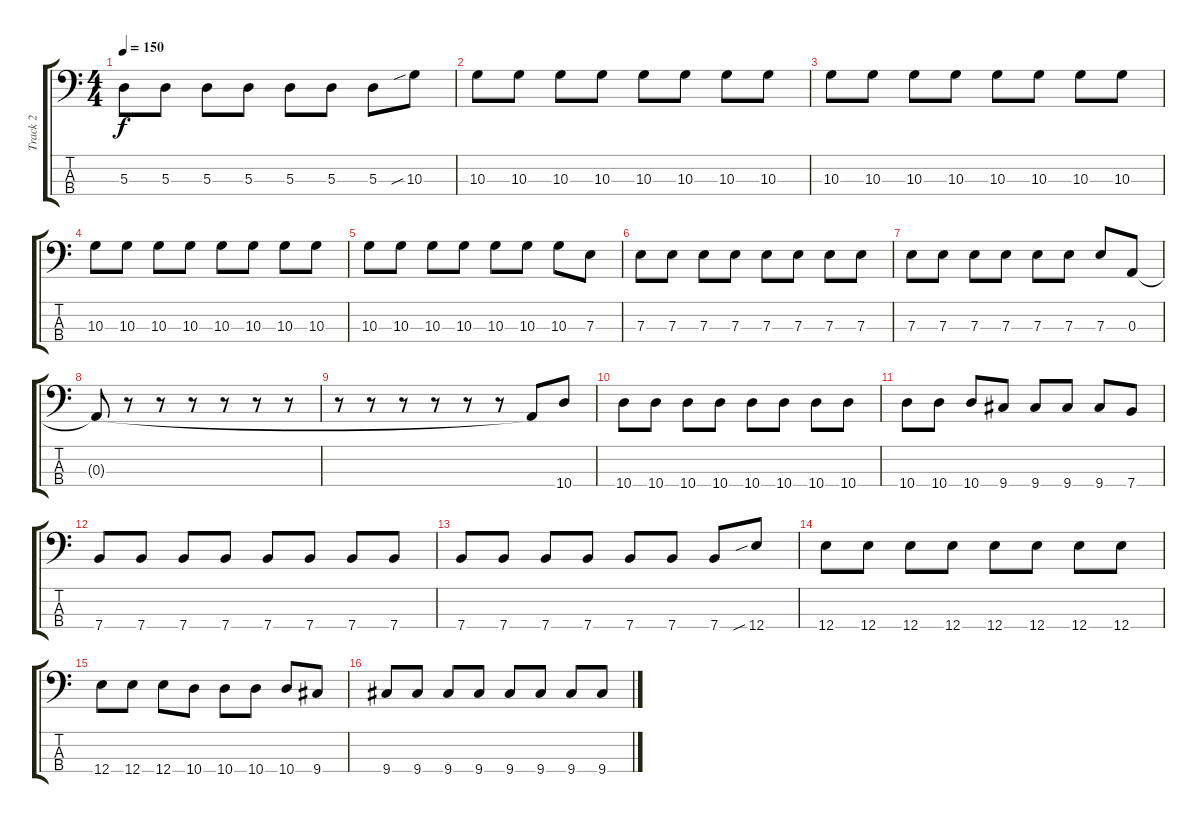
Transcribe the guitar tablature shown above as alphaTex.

\track ("Track 2" "Track 2") {instrument electricbasspick}
\staff {score tabs}
\tuning (G2 D2 A1 E1) {hide}
\ts (4 4)
\tempo 150
\clef f4
\ks c
5.3.8{dy f} 5.3.8 5.3.8 5.3.8 5.3.8 5.3.8 5.3.8 10.3{sib}.8 |
10.3.8 10.3.8 10.3.8 10.3.8 10.3.8 10.3.8 10.3.8 10.3.8 |
10.3.8 10.3.8 10.3.8 10.3.8 10.3.8 10.3.8 10.3.8 10.3.8 |
10.3.8 10.3.8 10.3.8 10.3.8 10.3.8 10.3.8 10.3.8 10.3.8 |
10.3.8 10.3.8 10.3.8 10.3.8 10.3.8 10.3.8 10.3.8 7.3.8 |
7.3.8 7.3.8 7.3.8 7.3.8 7.3.8 7.3.8 7.3.8 7.3.8 |
7.3.8 7.3.8 7.3.8 7.3.8 7.3.8 7.3.8 7.3.8 0.3.8 |
0.3{t}.8 r.8 r.8 r.8 r.8 r.8 r.8 |
r.8 r.8 r.8 r.8 r.8 r.8 0.3{t}.8 10.4.8 |
10.4.8 10.4.8 10.4.8 10.4.8 10.4.8 10.4.8 10.4.8 10.4.8 |
10.4.8 10.4.8 10.4.8 9.4.8 9.4.8 9.4.8 9.4.8 7.4.8 |
7.4.8 7.4.8 7.4.8 7.4.8 7.4.8 7.4.8 7.4.8 7.4.8 |
7.4.8 7.4.8 7.4.8 7.4.8 7.4.8 7.4.8 7.4.8 12.4{sib}.8 |
12.4.8 12.4.8 12.4.8 12.4.8 12.4.8 12.4.8 12.4.8 12.4.8 |
12.4.8 12.4.8 12.4.8 10.4.8 10.4.8 10.4.8 10.4.8 9.4.8 |
9.4.8 9.4.8 9.4.8 9.4.8 9.4.8 9.4.8 9.4.8 9.4.8
